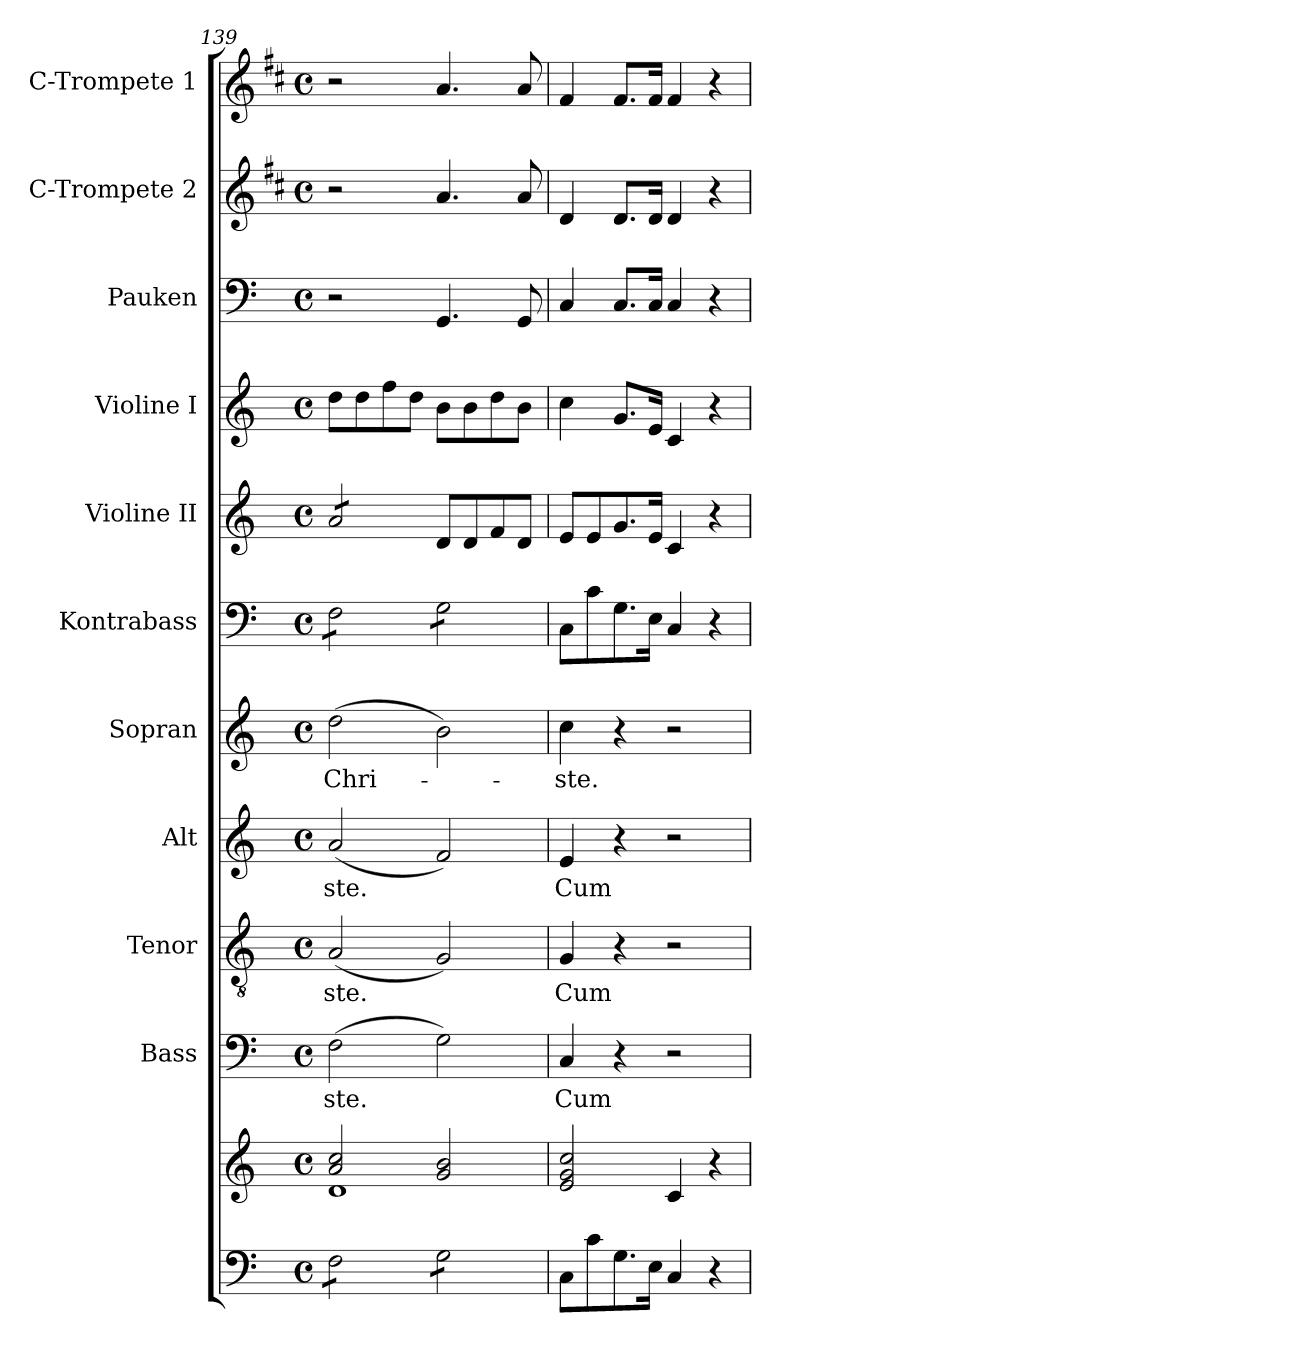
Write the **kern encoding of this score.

**kern	**kern	**kern	**text	**kern	**text	**kern	**text	**kern	**text	**kern	**kern	**kern	**kern	**kern	**kern
*part11	*part11	*part10	*part10	*part9	*part9	*part8	*part8	*part7	*part7	*part6	*part5	*part4	*part3	*part2	*part1
*staff12	*staff11	*staff10	*staff10	*staff9	*staff9	*staff8	*staff8	*staff7	*staff7	*staff6	*staff5	*staff4	*staff3	*staff2	*staff1
*	*	*I"Bass	*	*I"Tenor	*	*I"Alt	*	*I"Sopran	*	*I"Kontrabass	*I"Violine II	*I"Violine I	*I"Pauken	*I"C-Trompete 2	*I"C-Trompete 1
*	*	*I'B.	*	*I'T.	*	*I'A.	*	*I'S.	*	*I'Kb.	*I'Vl. II	*I'Vl. I	*I'Pk.	*I'C Trp. 2	*I'C Trp. 1
*clefF4	*clefG2	*clefF4	*	*clefGv2	*	*clefG2	*	*clefG2	*	*clefF4	*clefG2	*clefG2	*clefF4	*clefG2	*clefG2
*	*	*	*	*	*	*	*	*	*	*ITrd7c12	*	*	*	*ITrd1c2	*ITrd1c2
*k[]	*k[]	*k[]	*	*k[]	*	*k[]	*	*k[]	*	*k[]	*k[]	*k[]	*k[]	*k[]	*k[]
*C:	*C:	*C:	*	*C:	*	*C:	*	*C:	*	*C:	*C:	*C:	*C:	*C:	*C:
*M4/4	*M4/4	*M4/4	*	*M4/4	*	*M4/4	*	*M4/4	*	*M4/4	*M4/4	*M4/4	*M4/4	*M4/4	*M4/4
*met(c)	*met(c)	*met(c)	*	*met(c)	*	*met(c)	*	*met(c)	*	*met(c)	*met(c)	*met(c)	*met(c)	*met(c)	*met(c)
=139	=139	=139	=139	=139	=139	=139	=139	=139	=139	=139	=139	=139	=139	=139	=139
*	*^	*	*	*	*	*	*	*	*	*	*	*	*	*	*
!	!	!	!	!LO:LY:b	!	!LO:LY:b	!	!LO:LY:b	!	!LO:LY:b	!	!	!	!	!	!
*tremolo	*	*	*	*	*	*	*	*	*	*	*	*	*	*	*	*
*	*	*	*	*	*	*	*	*	*	*	*tremolo	*	*	*	*	*
*	*	*	*	*	*	*	*	*	*	*	*	*tremolo	*	*	*	*
8F\L	2a/ 2cc/	1d	(>2F\	-ste.	(<2A/	-ste.	(<2a/	-ste.	(>2dd\	Chri-	8FF\L	8a/L	8dd\L	2r	2r	2r
8F\	.	.	.	.	.	.	.	.	.	.	8FF\	8a/	8dd\	.	.	.
8F\	.	.	.	.	.	.	.	.	.	.	8FF\	8a/	8ff\	.	.	.
8F\J	.	.	.	.	.	.	.	.	.	.	8FF\J	8a/J	8dd\J	.	.	.
*	*	*	*	*	*	*	*	*	*	*	*	*Xtremolo	*	*	*	*
8G\L	2g/ 2b/	.	2G\)	.	2G/)	.	2f/)	.	2b\)	.	8GG\L	8d/L	8b\L	4.GG/	4.g/	4.g/
8G\	.	.	.	.	.	.	.	.	.	.	8GG\	8d/	8b\	.	.	.
8G\	.	.	.	.	.	.	.	.	.	.	8GG\	8f/	8dd\	.	.	.
8G\J	.	.	.	.	.	.	.	.	.	.	8GG\J	8d/J	8b\J	8GG/	8g/	8g/
*	*	*	*	*	*	*	*	*	*	*	*Xtremolo	*	*	*	*	*
*Xtremolo	*	*	*	*	*	*	*	*	*	*	*	*	*	*	*	*
*	*v	*v	*	*	*	*	*	*	*	*	*	*	*	*	*	*
=140	=140	=140	=140	=140	=140	=140	=140	=140	=140	=140	=140	=140	=140	=140	=140
!	!	!	!LO:LY:b	!	!LO:LY:b	!	!LO:LY:b	!	!LO:LY:b	!	!	!	!	!	!
8C\L	2e/ 2g/ 2cc/	4C/	Cum	4G/	Cum	4e/	Cum	4cc\	-ste.	8CC\L	8e/L	4cc\	4C/	4c/	4e/
8c\	.	.	.	.	.	.	.	.	.	8C\	8e/	.	.	.	.
8.G\	.	4r	.	4r	.	4r	.	4r	.	8.GG\	8.g/	8.g/L	8.C/L	8.c/L	8.e/L
16E\Jk	.	.	.	.	.	.	.	.	.	16EE\Jk	16e/Jk	16e/Jk	16C/Jk	16c/Jk	16e/Jk
4C/	4c/	2r	.	2r	.	2r	.	2r	.	4CC/	4c/	4c/	4C/	4c/	4e/
4r	4r	.	.	.	.	.	.	.	.	4r	4r	4r	4r	4r	4r
=	=	=	=	=	=	=	=	=	=	=	=	=	=	=	=
*-	*-	*-	*-	*-	*-	*-	*-	*-	*-	*-	*-	*-	*-	*-	*-
